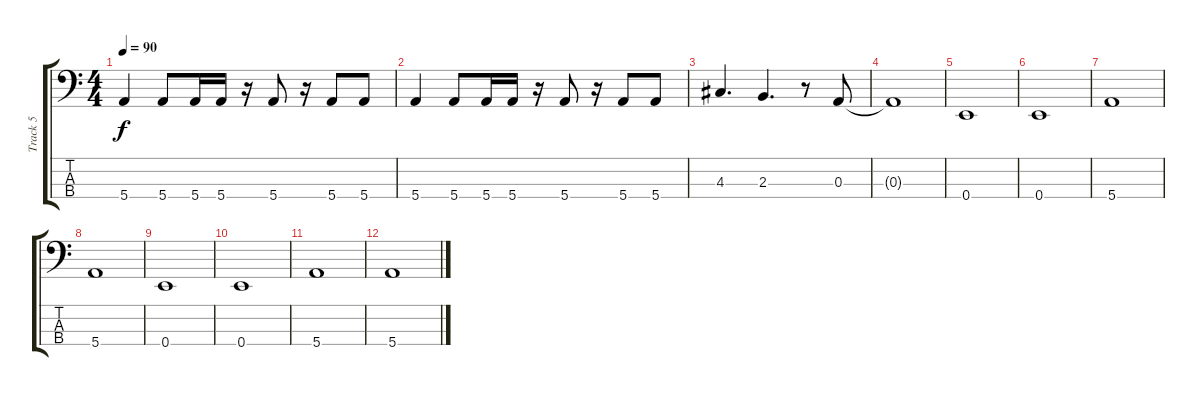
\track ("Track 5" "Track 5") {instrument electricbasspick}
\staff {score tabs}
\tuning (G2 D2 A1 E1) {hide}
\ts (4 4)
\tempo 90
\clef f4
\ks c
5.4.4{dy f} 5.4.8 5.4.16 5.4.16 r.16 5.4.8 r.16 5.4.8 5.4.8 |
5.4.4 5.4.8 5.4.16 5.4.16 r.16 5.4.8 r.16 5.4.8 5.4.8 |
4.3.4{d} 2.3.4{d} r.8 0.3.8 |
0.3{t}.1 |
0.4.1 |
0.4.1 |
5.4.1 |
5.4.1 |
0.4.1 |
0.4.1 |
5.4.1 |
5.4.1
